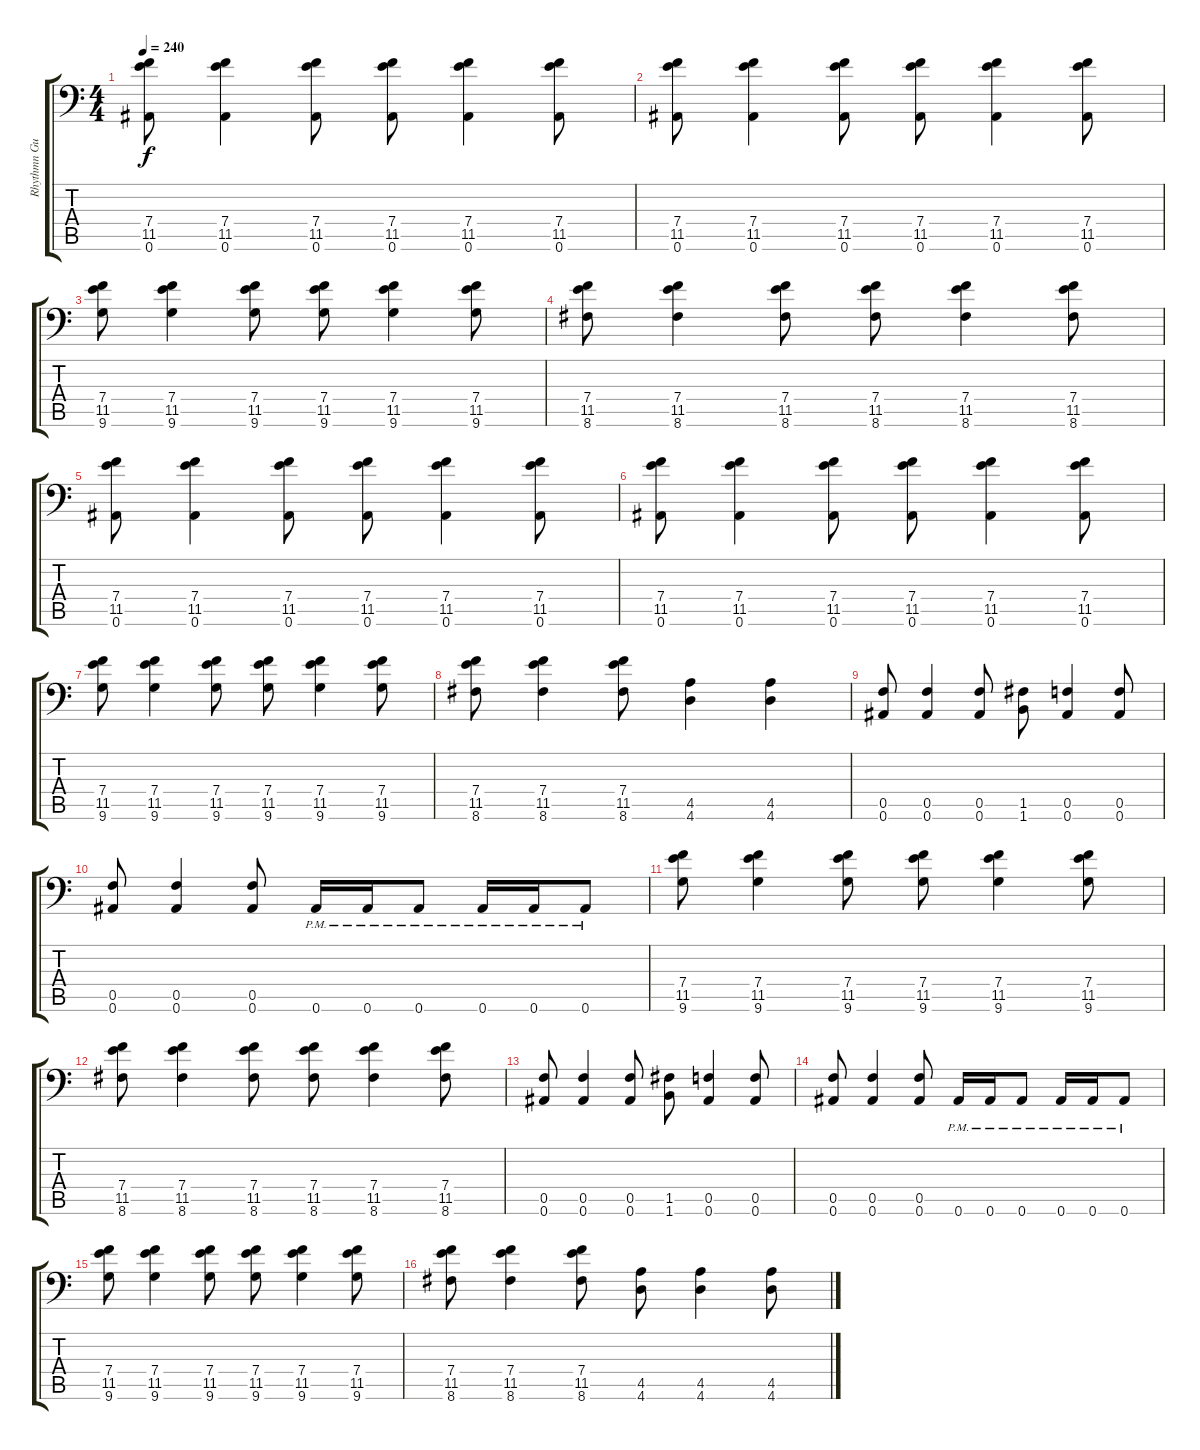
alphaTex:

\track ("Rhythmn Guitar #1" "Rhythmn Gu") {instrument overdrivenguitar}
\staff {score tabs}
\tuning (C4 G3 Eb3 Bb2 F2 Bb1) {hide}
\ts (4 4)
\tempo 240
\clef f4
\ks c
(7.4 11.5 0.6).8{dy f} (7.4 11.5 0.6).4 (7.4 11.5 0.6).8 (7.4 11.5 0.6).8 (7.4 11.5 0.6).4 (7.4 11.5 0.6).8 |
(7.4 11.5 0.6).8 (7.4 11.5 0.6).4 (7.4 11.5 0.6).8 (7.4 11.5 0.6).8 (7.4 11.5 0.6).4 (7.4 11.5 0.6).8 |
(7.4 11.5 9.6).8 (7.4 11.5 9.6).4 (7.4 11.5 9.6).8 (7.4 11.5 9.6).8 (7.4 11.5 9.6).4 (7.4 11.5 9.6).8 |
(7.4 11.5 8.6).8 (7.4 11.5 8.6).4 (7.4 11.5 8.6).8 (7.4 11.5 8.6).8 (7.4 11.5 8.6).4 (7.4 11.5 8.6).8 |
(7.4 11.5 0.6).8 (7.4 11.5 0.6).4 (7.4 11.5 0.6).8 (7.4 11.5 0.6).8 (7.4 11.5 0.6).4 (7.4 11.5 0.6).8 |
(7.4 11.5 0.6).8 (7.4 11.5 0.6).4 (7.4 11.5 0.6).8 (7.4 11.5 0.6).8 (7.4 11.5 0.6).4 (7.4 11.5 0.6).8 |
(7.4 11.5 9.6).8 (7.4 11.5 9.6).4 (7.4 11.5 9.6).8 (7.4 11.5 9.6).8 (7.4 11.5 9.6).4 (7.4 11.5 9.6).8 |
(7.4 11.5 8.6).8 (7.4 11.5 8.6).4 (7.4 11.5 8.6).8 (4.5 4.6).4 (4.5 4.6).4 |
(0.5 0.6).8 (0.5 0.6).4 (0.5 0.6).8 (1.5 1.6).8 (0.5 0.6).4 (0.5 0.6).8 |
(0.5 0.6).8 (0.5 0.6).4 (0.5 0.6).8 0.6{pm}.16 0.6{pm}.16 0.6{pm}.8 0.6{pm}.16 0.6{pm}.16 0.6{pm}.8 |
(7.4 11.5 9.6).8 (7.4 11.5 9.6).4 (7.4 11.5 9.6).8 (7.4 11.5 9.6).8 (7.4 11.5 9.6).4 (7.4 11.5 9.6).8 |
(7.4 11.5 8.6).8 (7.4 11.5 8.6).4 (7.4 11.5 8.6).8 (7.4 11.5 8.6).8 (7.4 11.5 8.6).4 (7.4 11.5 8.6).8 |
(0.5 0.6).8 (0.5 0.6).4 (0.5 0.6).8 (1.5 1.6).8 (0.5 0.6).4 (0.5 0.6).8 |
(0.5 0.6).8 (0.5 0.6).4 (0.5 0.6).8 0.6{pm}.16 0.6{pm}.16 0.6{pm}.8 0.6{pm}.16 0.6{pm}.16 0.6{pm}.8 |
(7.4 11.5 9.6).8 (7.4 11.5 9.6).4 (7.4 11.5 9.6).8 (7.4 11.5 9.6).8 (7.4 11.5 9.6).4 (7.4 11.5 9.6).8 |
(7.4 11.5 8.6).8 (7.4 11.5 8.6).4 (7.4 11.5 8.6).8 (4.5 4.6).8 (4.5 4.6).4 (4.5 4.6).8
